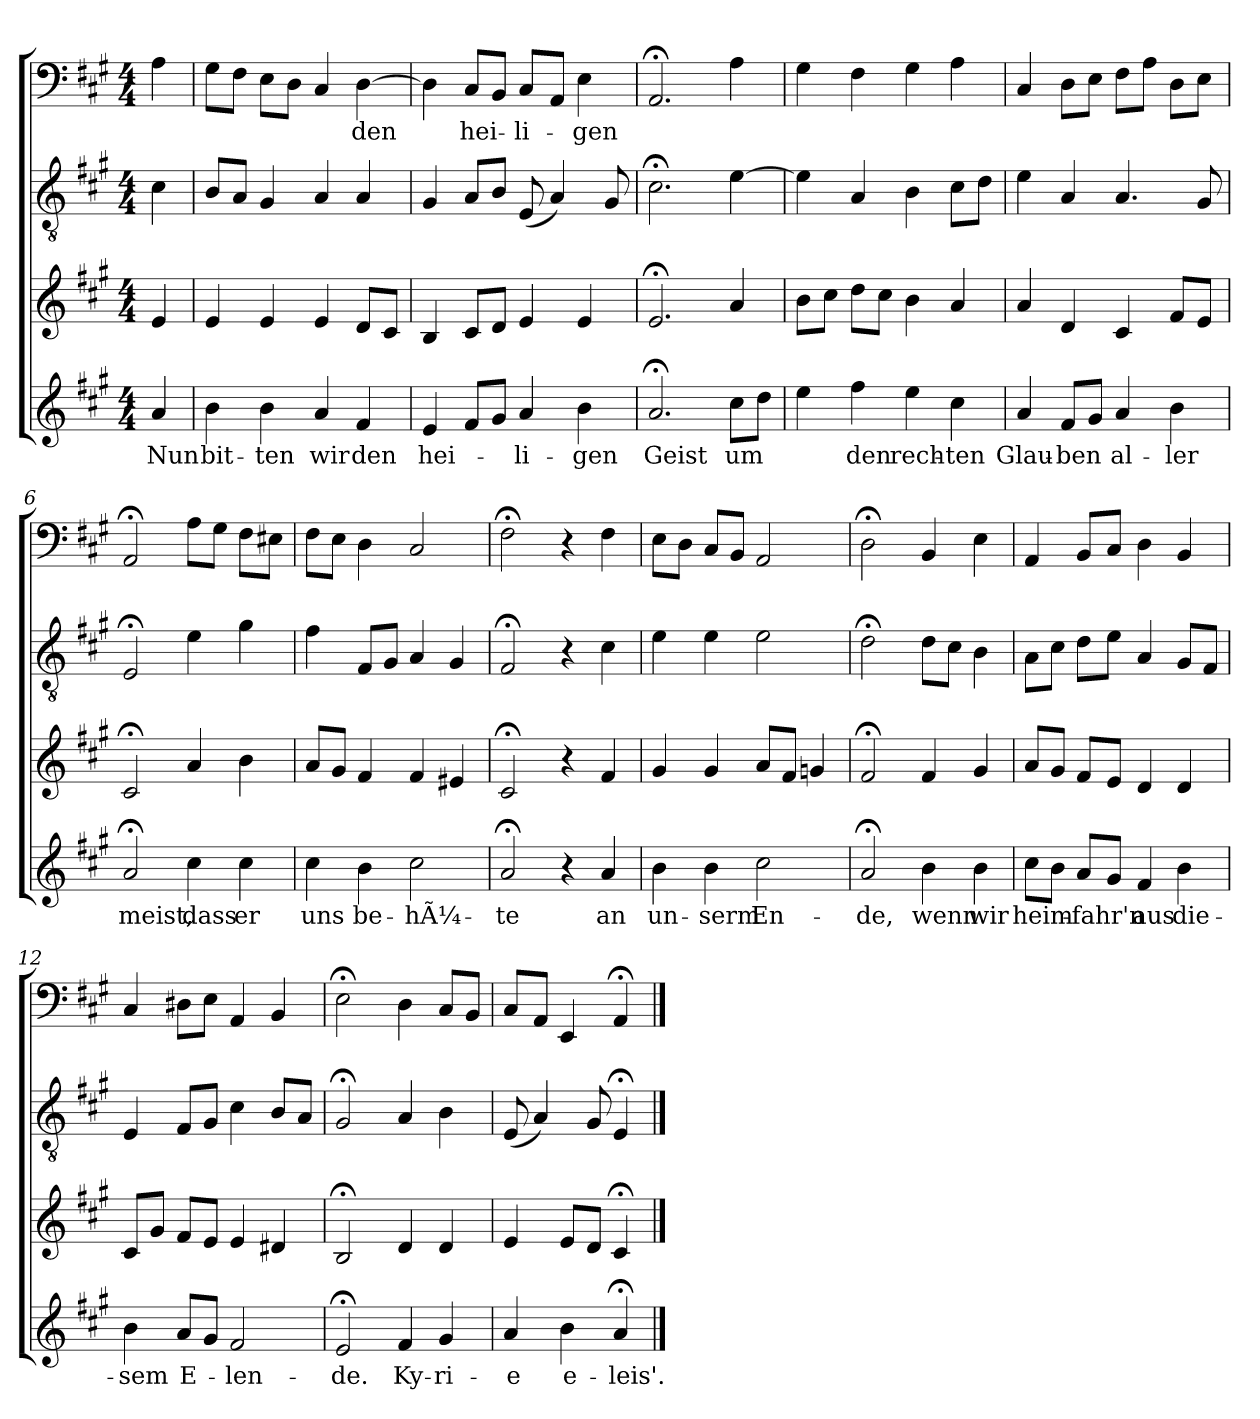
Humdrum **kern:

**kern	**text	**kern	**kern	**kern	**text
*part4	*part4	*part3	*part2	*part1	*part1
*staff4	*staff4	*staff3	*staff2	*staff1	*staff1
*clefG2	*	*clefG2	*clefGv2	*clefF4	*
*k[f#c#g#]	*	*k[f#c#g#]	*k[f#c#g#]	*k[f#c#g#]	*
*A:	*	*A:	*A:	*A:	*
*M4/4	*	*M4/4	*M4/4	*M4/4	*
=	=	=	=	=	=
4a	Nun	4e	4c#	4A	.
=1	=1	=1	=1	=1	=1
4b	bit-	4e	8BL	8G#L	.
.	.	.	8AJ	8F#J	.
4b	-ten	4e	4G#	8EL	.
.	.	.	.	8DJ	.
4a	wir	4e	4A	4C#	.
4f#	den	8dL	4A	[4D	den
.	.	8c#J	.	.	.
=2	=2	=2	=2	=2	=2
4e	hei-	4B	4G#	4D]	.
8f#L	.	8c#L	8AL	8C#L	hei-
8g#J	.	8dJ	8BJ	8BBJ	.
4a	-li-	4e	(8E	8C#L	-li-
.	.	.	4A)	8AAJ	.
4b	-gen	4e	.	4E	-gen
.	.	.	8G#	.	.
=3	=3	=3	=3	=3	=3
2.a;<	Geist	2.e;<	2.c#;<	2.AA;<	.
8cc#L	um	4a	[4e	4A	.
8ddJ	.	.	.	.	.
=4	=4	=4	=4	=4	=4
4ee	.	8bL	4e]	4G#	.
.	.	8cc#J	.	.	.
4ff#	den	8ddL	4A	4F#	.
.	.	8cc#J	.	.	.
4ee	rech-	4b	4B	4G#	.
4cc#	-ten	4a	8c#L	4A	.
.	.	.	8dJ	.	.
=5	=5	=5	=5	=5	=5
4a	Glau-	4a	4e	4C#	.
8f#L	-ben	4d	4A	8DL	.
8g#J	.	.	.	8EJ	.
4a	al-	4c#	4.A	8F#L	.
.	.	.	.	8AJ	.
4b	-ler	8f#L	.	8DL	.
.	.	8eJ	8G#	8EJ	.
=6	=6	=6	=6	=6	=6
2a;<	meist,	2c#;<	2E;<	2AA;<	.
4cc#	dass	4a	4e	8AL	.
.	.	.	.	8G#J	.
4cc#	er	4b	4g#	8F#L	.
.	.	.	.	8E#XJ	.
=7	=7	=7	=7	=7	=7
4cc#	uns	8aL	4f#	8F#L	.
.	.	8g#J	.	8EJ	.
4b	be-	4f#	8F#L	4D	.
.	.	.	8G#J	.	.
2cc#	-hÃ¼-	4f#	4A	2C#	.
.	.	4e#X	4G#	.	.
=8	=8	=8	=8	=8	=8
2a;<	-te	2c#;<	2F#;<	2F#;<	.
4r	.	4r	4r	4r	.
4a	an	4f#	4c#	4F#	.
=9	=9	=9	=9	=9	=9
4b	un-	4g#	4e	8EL	.
.	.	.	.	8DJ	.
4b	-serm	4g#	4e	8C#L	.
.	.	.	.	8BBJ	.
2cc#	En-	8aL	2e	2AA	.
.	.	8f#J	.	.	.
.	.	4gn	.	.	.
=10	=10	=10	=10	=10	=10
2a;<	-de,	2f#;<	2d;<	2D;<	.
4b	wenn	4f#	8dL	4BB	.
.	.	.	8c#J	.	.
4b	wir	4g#	4B	4E	.
=11	=11	=11	=11	=11	=11
8cc#L	heim-	8aL	8AL	4AA	.
8bJ	.	8g#J	8c#J	.	.
8aL	-fahr'n	8f#L	8dL	8BBL	.
8g#J	.	8eJ	8eJ	8C#J	.
4f#	aus	4d	4A	4D	.
4b	die-	4d	8G#L	4BB	.
.	.	.	8F#J	.	.
=12	=12	=12	=12	=12	=12
4b	-sem	8c#L	4E	4C#	.
.	.	8g#J	.	.	.
8aL	E-	8f#L	8F#L	8D#XL	.
8g#J	.	8eJ	8G#J	8EJ	.
2f#	-len-	4e	4c#	4AA	.
.	.	4d#X	8BL	4BB	.
.	.	.	8AJ	.	.
=13	=13	=13	=13	=13	=13
2e;<	-de.	2B;<	2G#;<	2E;<	.
4f#	Ky-	4d	4A	4D	.
4g#	-ri-	4d	4B	8C#L	.
.	.	.	.	8BBJ	.
=14	=14	=14	=14	=14	=14
4a	-e	4e	(8E	8C#L	.
.	.	.	4A)	8AAJ	.
4b	e-	8eL	.	4EE	.
.	.	8dJ	8G#	.	.
4a;<	-leis'.	4c#;<	4E;<	4AA;<	.
==	==	==	==	==	==
*-	*-	*-	*-	*-	*-
